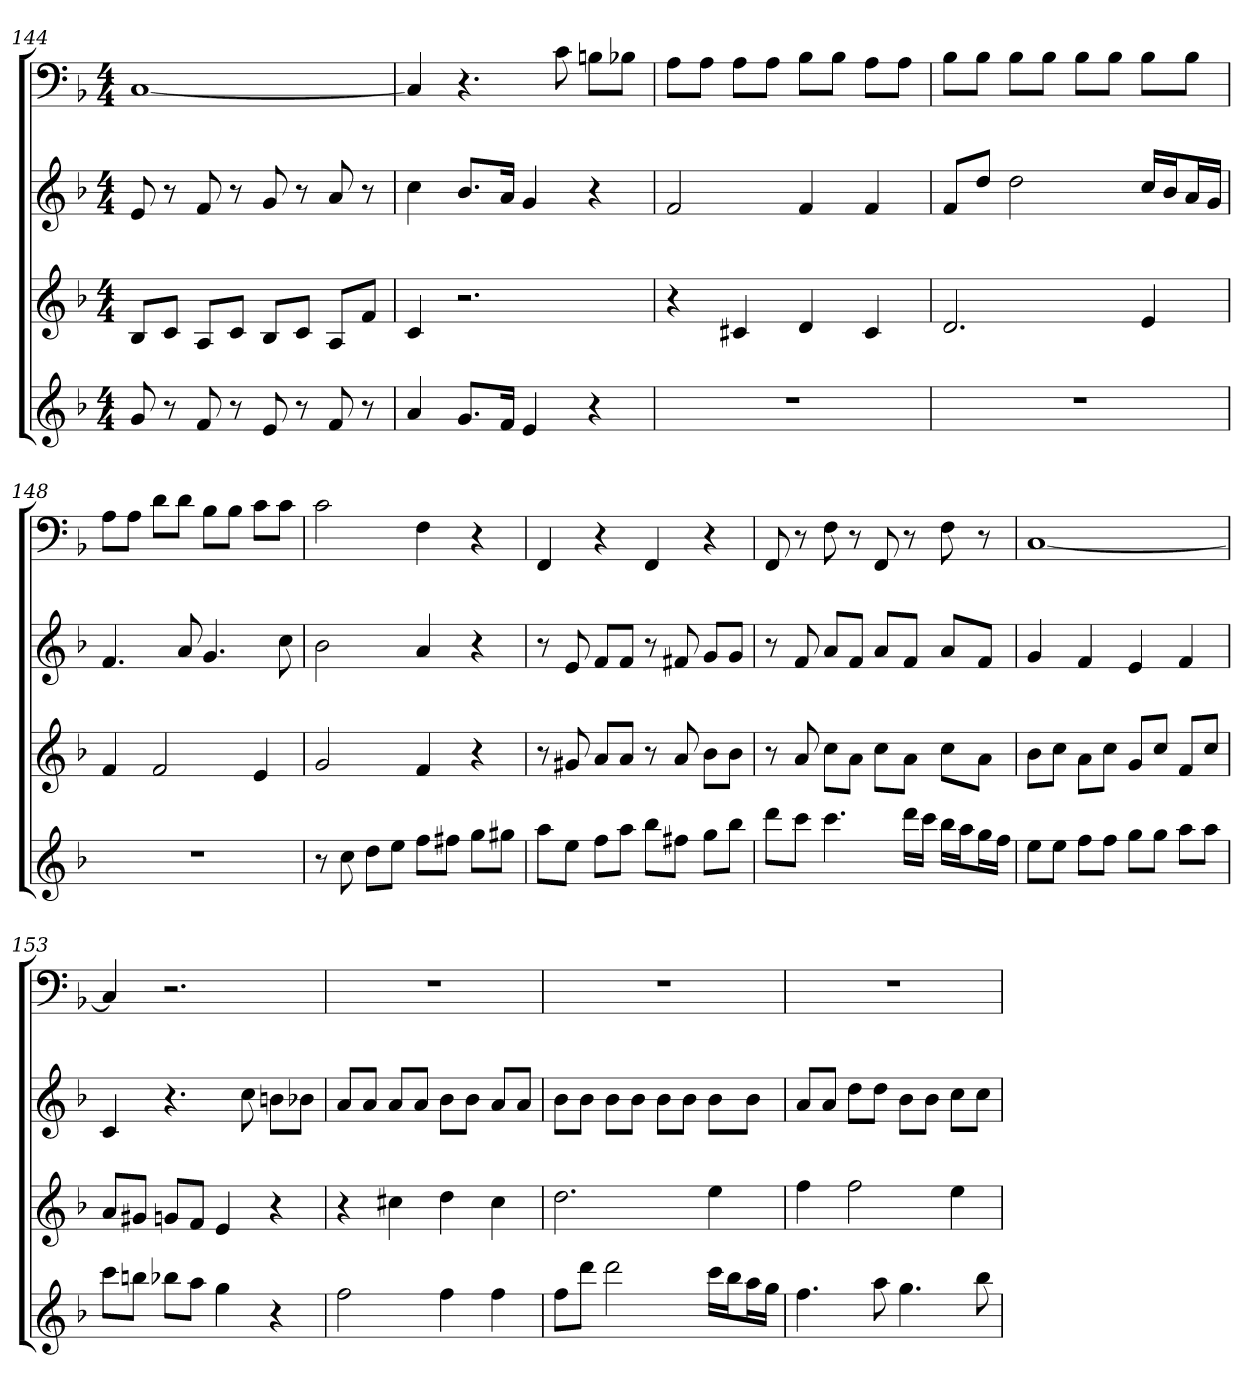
**kern	**kern	**kern	**kern
*part4	*part3	*part2	*part1
*staff4	*staff3	*staff2	*staff1
*k[b-]	*k[b-]	*k[b-]	*k[b-]
*F:	*F:	*F:	*F:
*M4/4	*M4/4	*M4/4	*M4/4
=144	=144	=144	=144
8g	8B-L	8e	[1C
8r	8cJ	8r	.
8f	8AL	8f	.
8r	8cJ	8r	.
8e	8B-L	8g	.
8r	8cJ	8r	.
8f	8AL	8a	.
8r	8fJ	8r	.
=145	=145	=145	=145
4a	4c	4cc	4C]
8.gL	2.r	8.b-L	4.r
16fJk	.	16aJk	.
4e	.	4g	.
.	.	.	8c
4r	.	4r	8BnL
.	.	.	8B-XJ
=146	=146	=146	=146
1r	4r	2f	8AL
.	.	.	8AJ
.	4c#X	.	8AL
.	.	.	8AJ
.	4d	4f	8B-L
.	.	.	8B-J
.	4c#	4f	8AL
.	.	.	8AJ
=147	=147	=147	=147
1r	2.d	8fL	8B-L
.	.	8ddJ	8B-J
.	.	2dd	8B-L
.	.	.	8B-J
.	.	.	8B-L
.	.	.	8B-J
.	4e	16ccLL	8B-L
.	.	16b-J	.
.	.	16aL	8B-J
.	.	16gJJ	.
=148	=148	=148	=148
1r	4f	4.f	8AL
.	.	.	8AJ
.	2f	.	8dL
.	.	8a	8dJ
.	.	4.g	8B-L
.	.	.	8B-J
.	4e	.	8cL
.	.	8cc	8cJ
=149	=149	=149	=149
8r	2g	2b-	2c
8cc	.	.	.
8ddL	.	.	.
8eeJ	.	.	.
8ffL	4f	4a	4F
8ff#XJ	.	.	.
8ggL	4r	4r	4r
8gg#XJ	.	.	.
=150	=150	=150	=150
8aaL	8r	8r	4FF
8eeJ	8g#X	8e	.
8ffL	8aL	8fL	4r
8aaJ	8aJ	8fJ	.
8bb-L	8r	8r	4FF
8ff#XJ	8a	8f#X	.
8ggL	8b-L	8gL	4r
8bb-J	8b-J	8gJ	.
=151	=151	=151	=151
8dddL	8r	8r	8FF
8cccJ	8a	8f	8r
4.ccc	8ccL	8aL	8F
.	8aJ	8fJ	8r
.	8ccL	8aL	8FF
16dddLL	8aJ	8fJ	8r
16cccJJ	.	.	.
16bb-LL	8ccL	8aL	8F
16aaJ	.	.	.
16ggL	8aJ	8fJ	8r
16ffJJ	.	.	.
=152	=152	=152	=152
8eeL	8b-L	4g	[1C
8eeJ	8ccJ	.	.
8ffL	8aL	4f	.
8ffJ	8ccJ	.	.
8ggL	8gL	4e	.
8ggJ	8ccJ	.	.
8aaL	8fL	4f	.
8aaJ	8ccJ	.	.
=153	=153	=153	=153
8cccL	8aL	4c	4C]
8bbnJ	8g#XJ	.	.
8bb-XL	8gnL	4.r	2.r
8aaJ	8fJ	.	.
4gg	4e	.	.
.	.	8cc	.
4r	4r	8bnL	.
.	.	8b-XJ	.
=154	=154	=154	=154
2ff	4r	8aL	1r
.	.	8aJ	.
.	4cc#X	8aL	.
.	.	8aJ	.
4ff	4dd	8b-L	.
.	.	8b-J	.
4ff	4cc#	8aL	.
.	.	8aJ	.
=155	=155	=155	=155
8ffL	2.dd	8b-L	1r
8dddJ	.	8b-J	.
2ddd	.	8b-L	.
.	.	8b-J	.
.	.	8b-L	.
.	.	8b-J	.
16cccLL	4ee	8b-L	.
16bb-J	.	.	.
16aaL	.	8b-J	.
16ggJJ	.	.	.
=156	=156	=156	=156
4.ff	4ff	8aL	1r
.	.	8aJ	.
.	2ff	8ddL	.
8aa	.	8ddJ	.
4.gg	.	8b-L	.
.	.	8b-J	.
.	4ee	8ccL	.
8bb-	.	8ccJ	.
=	=	=	=
*-	*-	*-	*-
